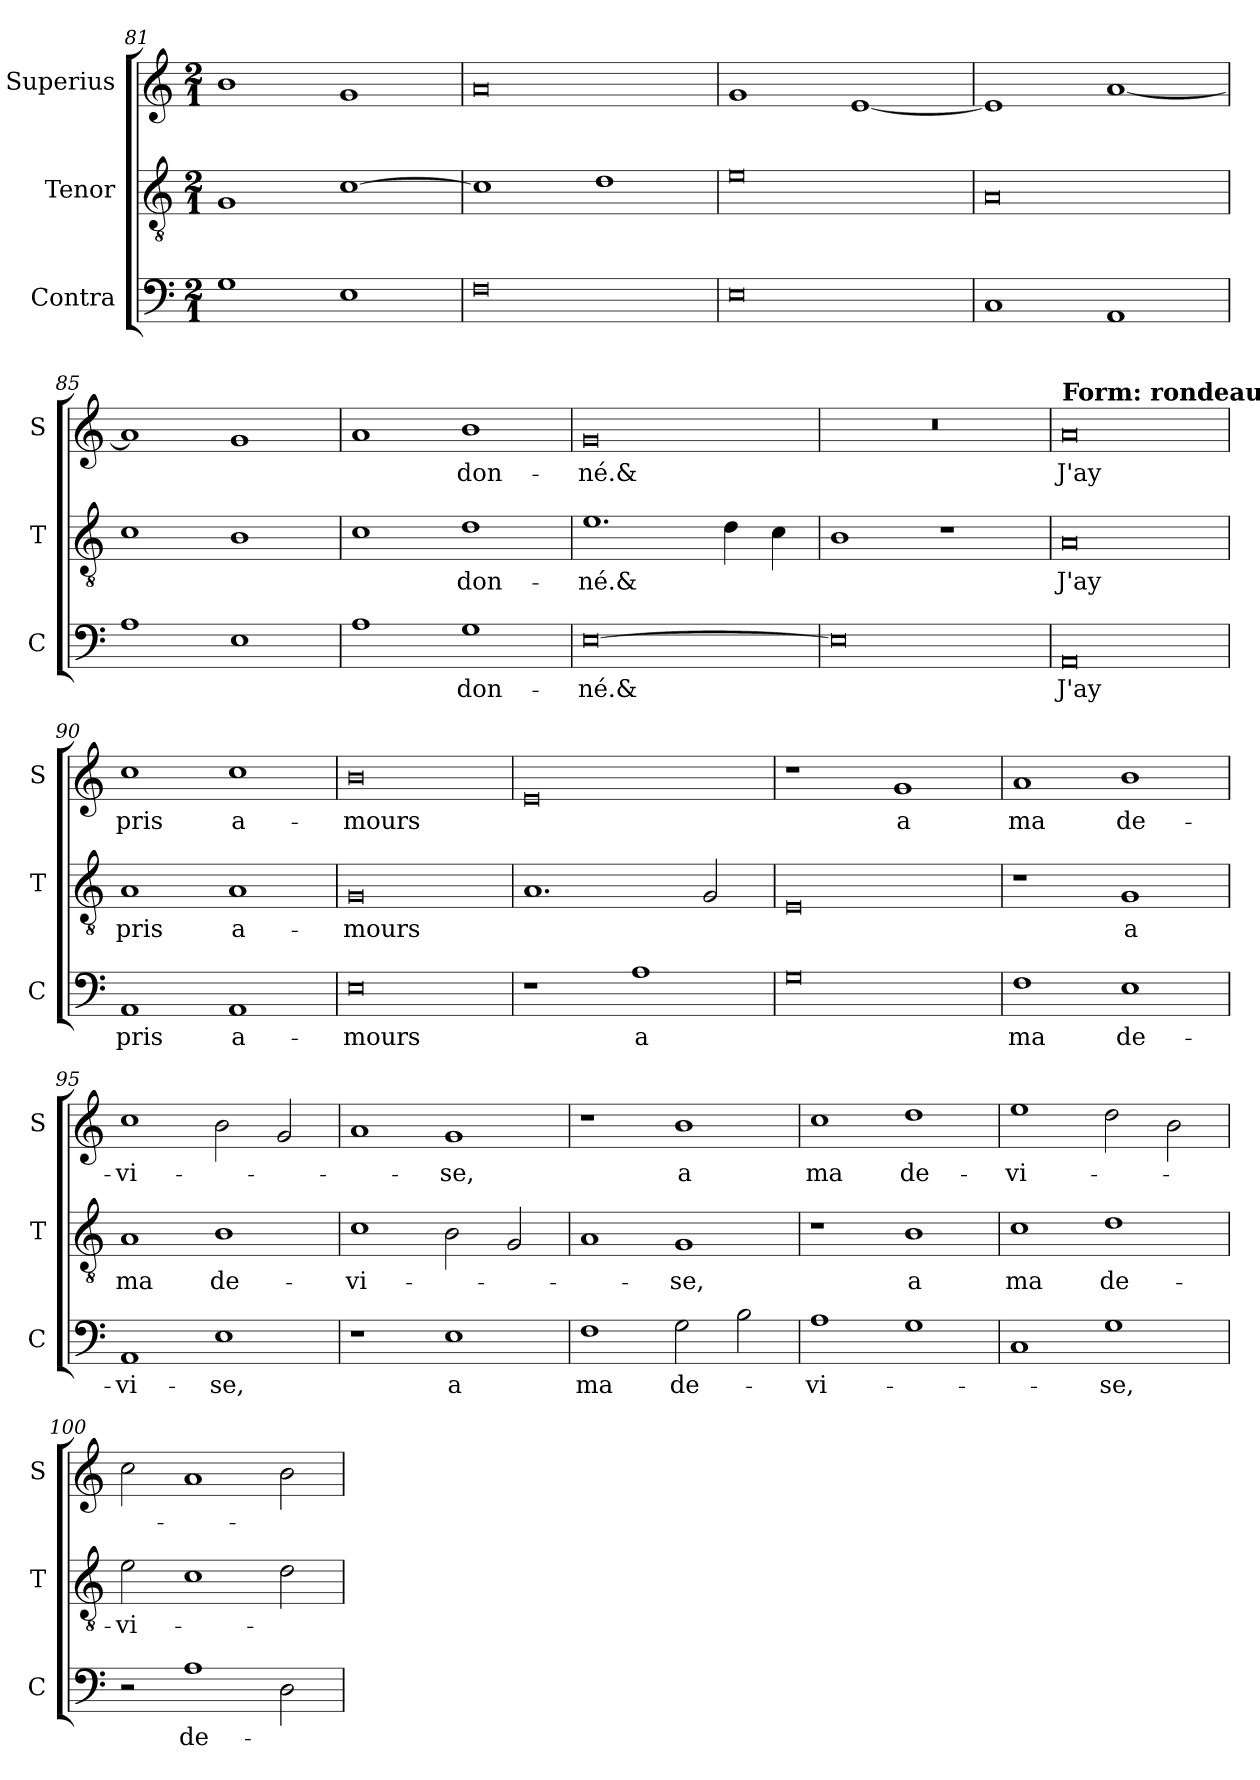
**kern	**text	**kern	**text	**kern	**text
*part3	*part3	*part2	*part2	*part1	*part1
*staff3	*staff3	*staff2	*staff2	*staff1	*staff1
*I"Contra	*	*I"Tenor	*	*I"Superius	*
*I'C	*	*I'T	*	*I'S	*
*clefF4	*	*clefGv2	*	*clefG2	*
*k[]	*	*k[]	*	*k[]	*
*a:	*	*a:	*	*a:	*
*M2/1	*	*M2/1	*	*M2/1	*
=81	=81	=81	=81	=81	=81
1G	.	1G	.	1b	.
1E	.	[1c	.	1g	.
=82	=82	=82	=82	=82	=82
0F	.	1c]	.	0a	.
.	.	1d	.	.	.
=83	=83	=83	=83	=83	=83
0E	.	0e	.	1g	.
.	.	.	.	[1e	.
=84	=84	=84	=84	=84	=84
1C	.	0A	.	1e]	.
1AA	.	.	.	[1a	.
=85	=85	=85	=85	=85	=85
1A	.	1c	.	1a]	.
1E	.	1B	.	1g	.
=86	=86	=86	=86	=86	=86
1A	.	1c	.	1a	.
1G	-don-	1d	-don-	1b	-don-
=87	=87	=87	=87	=87	=87
[0E	-né.&	1.e	-né.&	0g	-né.&
.	.	4d	.	.	.
.	.	4c	.	.	.
=88	=88	=88	=88	=88	=88
0E]	.	1B	.	0r	.
.	.	1r	.	.	.
=89	=89	=89	=89	=89	=89
!	!	!	!	!LO:TX:a:B:t=Form&colon; rondeau	!
0AA	J'ay	0A	J'ay	0a	J'ay
=90	=90	=90	=90	=90	=90
1AA	pris	1A	pris	1cc	pris
1AA	a-	1A	a-	1cc	a-
=91	=91	=91	=91	=91	=91
0E	-mours	0G	-mours	0b	-mours
=92	=92	=92	=92	=92	=92
1r	.	1.A	.	0e	.
1A	a	.	.	.	.
.	.	2G	.	.	.
=93	=93	=93	=93	=93	=93
0G	.	0E	.	1r	.
.	.	.	.	1g	a
=94	=94	=94	=94	=94	=94
1F	ma	1r	.	1a	ma
1E	de-	1G	a	1b	de-
=95	=95	=95	=95	=95	=95
1AA	-vi-	1A	ma	1cc	-vi-
1E	-se,	1B	de-	2b	.
.	.	.	.	2g	.
=96	=96	=96	=96	=96	=96
1r	.	1c	-vi-	1a	.
1E	a	2B	.	1g	-se,
.	.	2G	.	.	.
=97	=97	=97	=97	=97	=97
1F	ma	1A	.	1r	.
2G	de-	1G	-se,	1b	a
2B	.	.	.	.	.
=98	=98	=98	=98	=98	=98
1A	-vi-	1r	.	1cc	ma
1G	.	1B	a	1dd	de-
=99	=99	=99	=99	=99	=99
1C	.	1c	ma	1ee	-vi-
1G	-se,	1d	de-	2dd	.
.	.	.	.	2b	.
=100	=100	=100	=100	=100	=100
2r	.	2e	-vi-	2cc	.
1A	de-	1c	.	1a	.
2D	.	2d	.	2b	.
=	=	=	=	=	=
*-	*-	*-	*-	*-	*-
